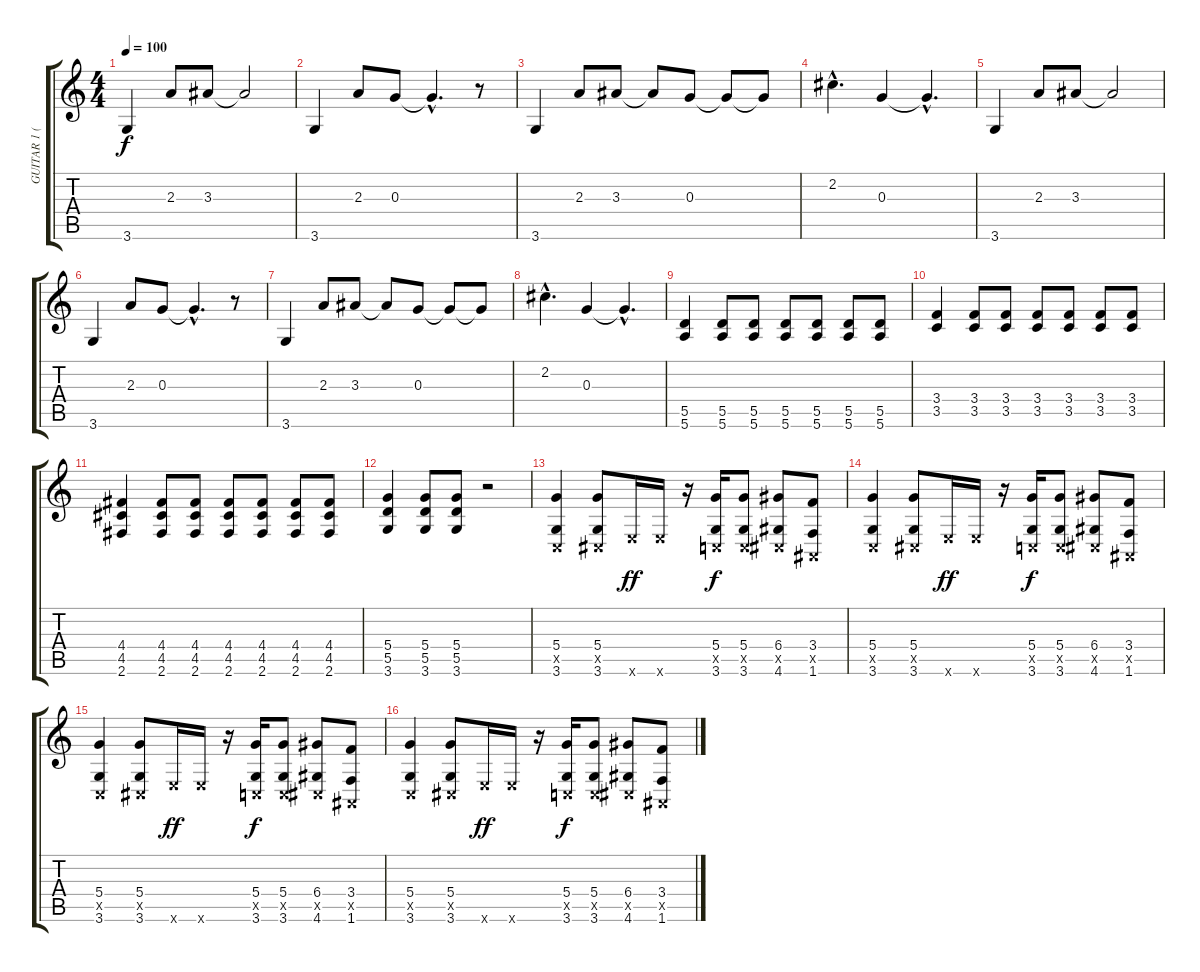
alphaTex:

\track ("GUITAR 1 ( Munky ) - James The Gorilla" "GUITAR 1 (") {instrument overdrivenguitar}
\staff {score tabs}
\tuning (E4 B3 G3 D3 A2 E2) {hide}
\ts (4 4)
\tempo 100
\clef g2
\ks c
3.6.4{dy f volume 13 instrument electricguitarclean} 2.3.8 3.3.8 3.3{t}.2 |
3.6.4 2.3.8 0.3.8 0.3{hac t}.4{d} r.8 |
3.6.4 2.3.8 3.3.8 3.3{t}.8 0.3.8 0.3{t}.8 0.3{t}.8 |
2.2{hac}.4{d} 0.3.4 0.3{hac t}.4{d} |
3.6.4{volume 13 instrument electricguitarclean} 2.3.8 3.3.8 3.3{t}.2 |
3.6.4 2.3.8 0.3.8 0.3{hac t}.4{d} r.8 |
3.6.4 2.3.8 3.3.8 3.3{t}.8 0.3.8 0.3{t}.8 0.3{t}.8 |
2.2{hac}.4{d} 0.3.4 0.3{hac t}.4{d} |
(5.5 5.6).4{volume 16 instrument overdrivenguitar} (5.5 5.6).8 (5.5 5.6).8 (5.5 5.6).8 (5.5 5.6).8 (5.5 5.6).8 (5.5 5.6).8 |
(3.4 3.5).4 (3.4 3.5).8 (3.4 3.5).8 (3.4 3.5).8 (3.4 3.5).8 (3.4 3.5).8 (3.4 3.5).8 |
(4.4 4.5 2.6).4 (4.4 4.5 2.6).8 (4.4 4.5 2.6).8 (4.4 4.5 2.6).8 (4.4 4.5 2.6).8 (4.4 4.5 2.6).8 (4.4 4.5 2.6).8 |
(5.4 5.5 3.6).4 (5.4 5.5 3.6).8 (5.4 5.5 3.6).8 r.2 |
(5.4 -9.5{x} 3.6).4{volume 16 instrument overdrivenguitar} (5.4 -8.5{x} 3.6).8 0.6{x}.16{dy ff} 0.6{x}.16 r.16 (5.4 -9.5{x} 3.6).16{dy f} (5.4 -9.5{x} 3.6).8 (6.4 -8.5{x} 4.6).8 (3.4 -11.5{x} 1.6).8 |
(5.4 -9.5{x} 3.6).4{volume 16 instrument overdrivenguitar} (5.4 -8.5{x} 3.6).8 0.6{x}.16{dy ff} 0.6{x}.16 r.16 (5.4 -9.5{x} 3.6).16{dy f} (5.4 -9.5{x} 3.6).8 (6.4 -8.5{x} 4.6).8 (3.4 -11.5{x} 1.6).8 |
(5.4 -9.5{x} 3.6).4{volume 16 instrument overdrivenguitar} (5.4 -8.5{x} 3.6).8 0.6{x}.16{dy ff} 0.6{x}.16 r.16 (5.4 -9.5{x} 3.6).16{dy f} (5.4 -9.5{x} 3.6).8 (6.4 -8.5{x} 4.6).8 (3.4 -11.5{x} 1.6).8 |
(5.4 -9.5{x} 3.6).4{volume 16 instrument overdrivenguitar} (5.4 -8.5{x} 3.6).8 0.6{x}.16{dy ff} 0.6{x}.16 r.16 (5.4 -9.5{x} 3.6).16{dy f} (5.4 -9.5{x} 3.6).8 (6.4 -8.5{x} 4.6).8 (3.4 -11.5{x} 1.6).8
